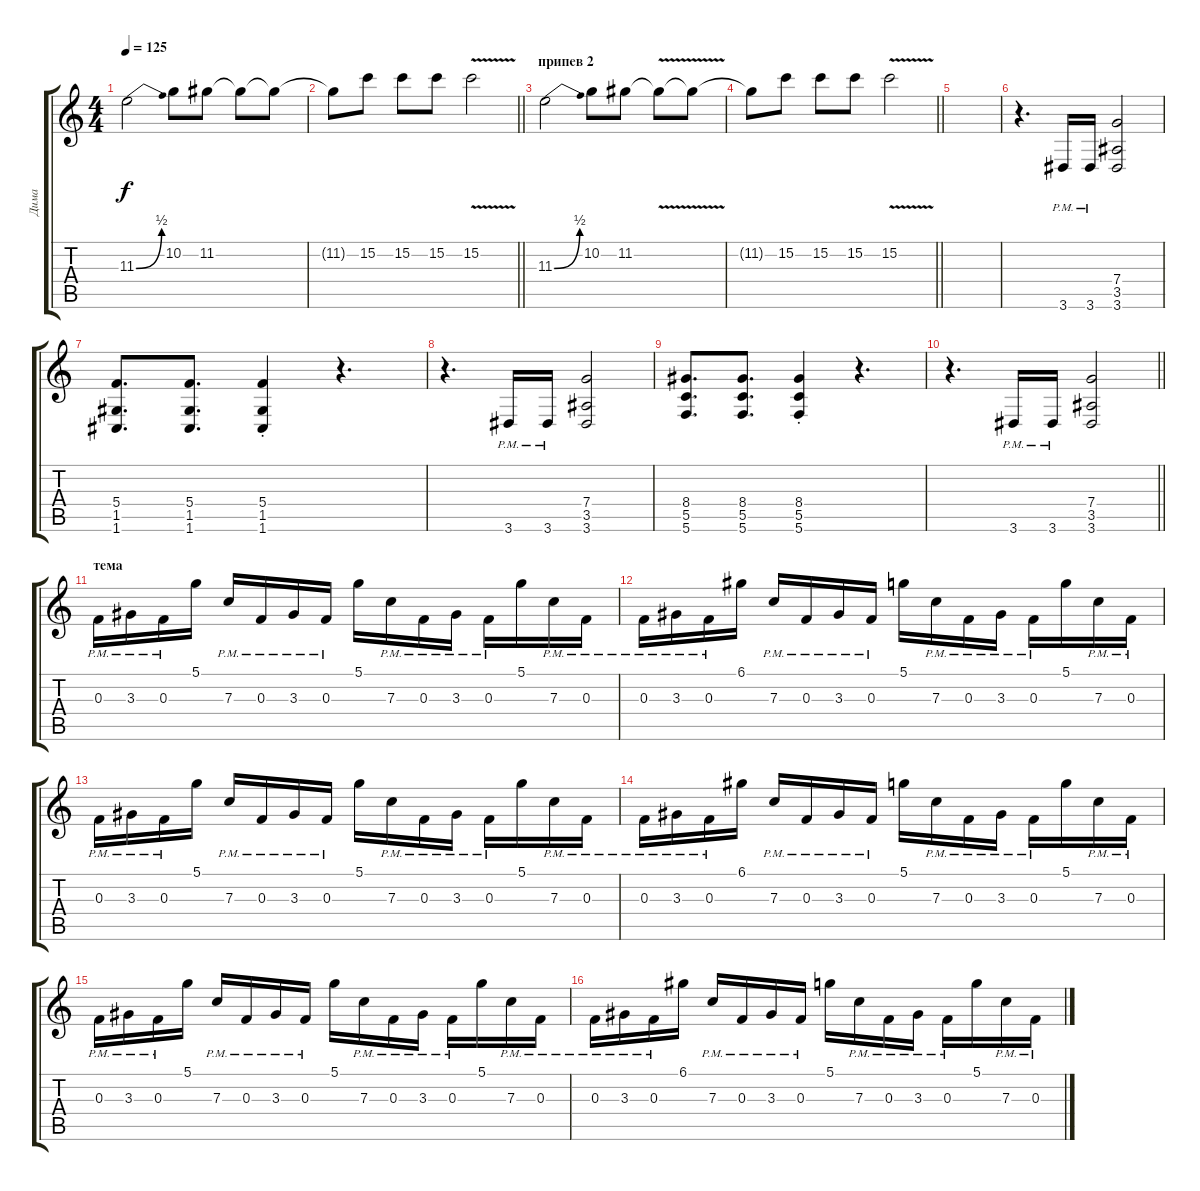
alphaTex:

\track ("Дима" "Дима") {instrument distortionguitar}
\staff {score tabs}
\tuning (D4 A3 F3 C3 G2 C2) {hide}
\ts (4 4)
\tempo 125
\clef g2
\ks c
11.3{be (bend 0 0 60 2)}.2{dy f} 10.2.8 11.2.8 11.2{t}.8 11.2{t}.8 |
\barLineRight lightlight
11.2{t}.8 15.2.8 15.2.8 15.2.8 15.2{v}.2 |
\section ("" "припев 2")
11.3{be (bend 0 0 60 2)}.2 10.2.8 11.2.8 11.2{v t}.8 11.2{t}.8 |
\barLineRight lightlight
11.2{t}.8 15.2.8 15.2.8 15.2.8 15.2{v}.2 |
|
r.4{d balance 16} 3.6{pm}.16 3.6{pm}.16 (7.4 3.5 3.6).2 |
(5.4 1.5 1.6).8{d} (5.4 1.5 1.6).8{d} (5.4{st} 1.5{st} 1.6{st}).4 r.4{d} |
r.4{d} 3.6{pm}.16 3.6{pm}.16 (7.4 3.5 3.6).2 |
(8.4 5.5 5.6).8{d} (8.4 5.5 5.6).8{d} (8.4{st} 5.5{st} 5.6{st}).4 r.4{d} |
\barLineRight lightlight
r.4{d} 3.6{pm}.16 3.6{pm}.16 (7.4 3.5 3.6).2 |
\section ("" "тема")
0.3{pm}.16{balance 8} 3.3{pm}.16 0.3{pm}.16 5.1.16 7.3{pm}.16 0.3{pm}.16 3.3{pm}.16 0.3{pm}.16 5.1.16 7.3{pm}.16 0.3{pm}.16 3.3{pm}.16 0.3{pm}.16 5.1.16 7.3{pm}.16 0.3{pm}.16 |
0.3{pm}.16 3.3{pm}.16 0.3{pm}.16 6.1.16 7.3{pm}.16 0.3{pm}.16 3.3{pm}.16 0.3{pm}.16 5.1.16 7.3{pm}.16 0.3{pm}.16 3.3{pm}.16 0.3{pm}.16 5.1.16 7.3{pm}.16 0.3{pm}.16 |
0.3{pm}.16 3.3{pm}.16 0.3{pm}.16 5.1.16 7.3{pm}.16 0.3{pm}.16 3.3{pm}.16 0.3{pm}.16 5.1.16 7.3{pm}.16 0.3{pm}.16 3.3{pm}.16 0.3{pm}.16 5.1.16 7.3{pm}.16 0.3{pm}.16 |
0.3{pm}.16 3.3{pm}.16 0.3{pm}.16 6.1.16 7.3{pm}.16 0.3{pm}.16 3.3{pm}.16 0.3{pm}.16 5.1.16 7.3{pm}.16 0.3{pm}.16 3.3{pm}.16 0.3{pm}.16 5.1.16 7.3{pm}.16 0.3{pm}.16 |
0.3{pm}.16 3.3{pm}.16 0.3{pm}.16 5.1.16 7.3{pm}.16 0.3{pm}.16 3.3{pm}.16 0.3{pm}.16 5.1.16 7.3{pm}.16 0.3{pm}.16 3.3{pm}.16 0.3{pm}.16 5.1.16 7.3{pm}.16 0.3{pm}.16 |
0.3{pm}.16 3.3{pm}.16 0.3{pm}.16 6.1.16 7.3{pm}.16 0.3{pm}.16 3.3{pm}.16 0.3{pm}.16 5.1.16 7.3{pm}.16 0.3{pm}.16 3.3{pm}.16 0.3{pm}.16 5.1.16 7.3{pm}.16 0.3{pm}.16
